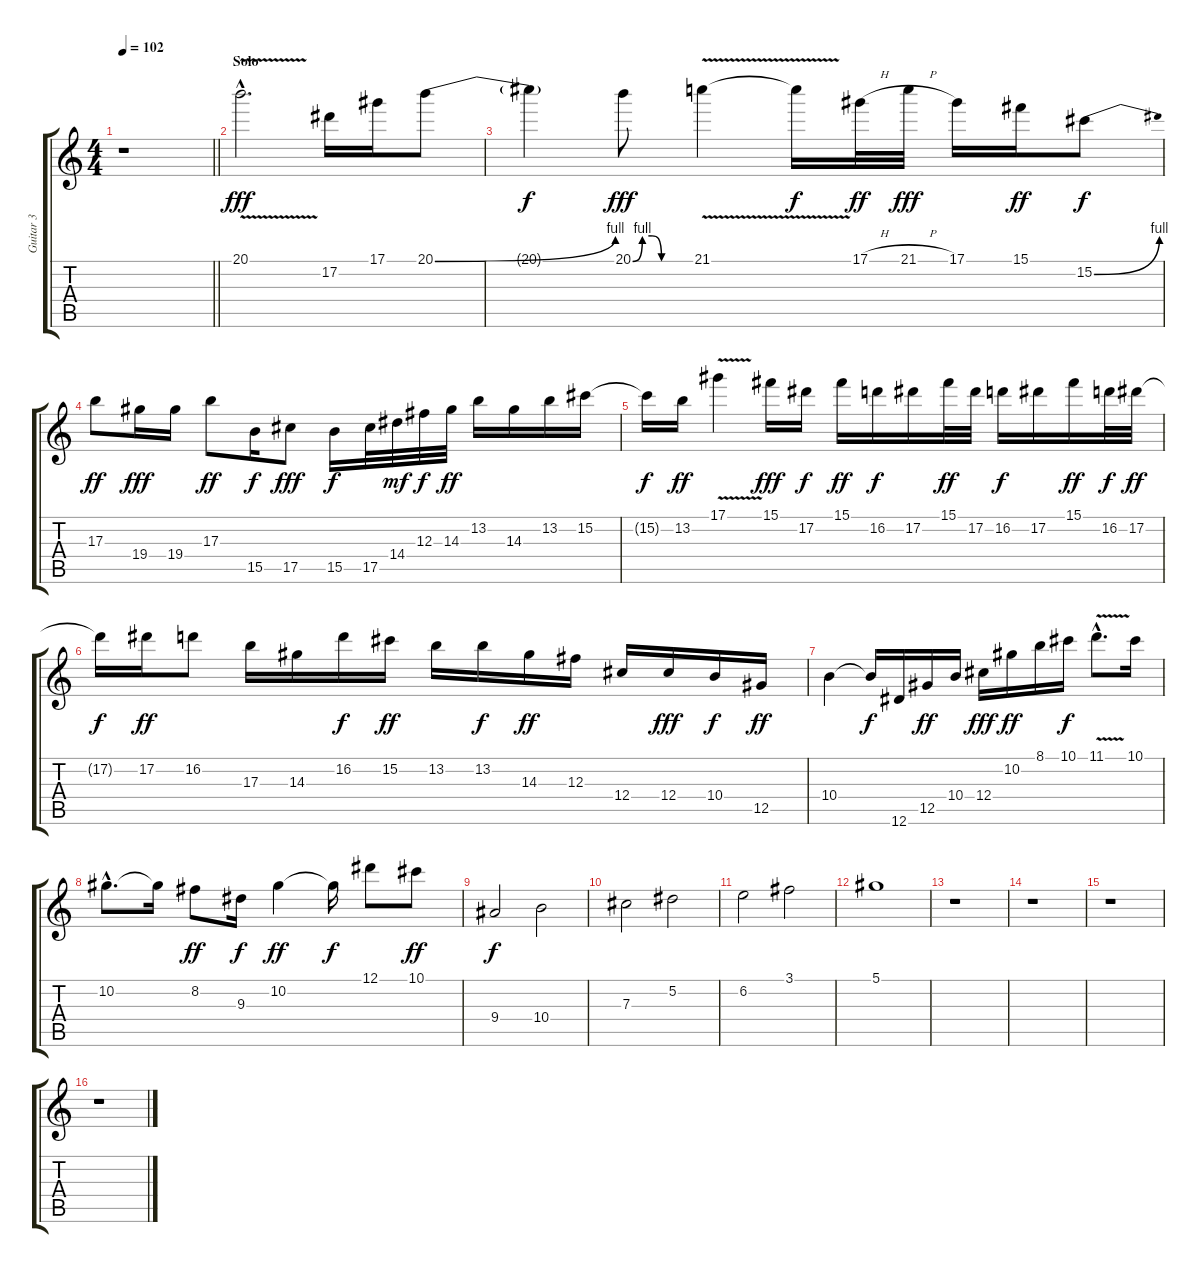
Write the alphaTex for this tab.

\track ("Guitar 3" "Guitar 3") {instrument distortionguitar}
\staff {score tabs}
\tuning (Eb4 Bb3 Gb3 Db3 Ab2 Eb2) {hide}
\ts (4 4)
\tempo 102
\clef g2
\barLineRight lightlight
\ks c
r.1{dy fff} |
\section ("" "Solo")
20.1{v hac}.2{d} 17.2.16 17.1.16 20.1{be (bend 0 0 60 4)}.8 |
20.1{t}.4{dy f} 20.1{be (custom 0 0 10 4 20 4 30 0 60 0)}.8{dy fff} 21.1{v}.4 21.1{t}.16{dy f} 17.1{h}.32{dy ff} 21.1{h}.32{dy fff} 17.1.16 15.1.16{dy ff} 15.2{be (bend 0 0 60 4)}.8{dy f} |
17.3.8{dy ff} 19.4.16{dy fff} 19.4.16 17.3.8{dy ff} 15.5.16{dy f} 17.5.8{dy fff} 15.5.16{dy f} 17.5.32 14.4.32{dy mf} 12.3.32{dy f} 14.3.32{dy ff} 13.2.16 14.3.16 13.2.16 15.2.16 |
15.2{t}.16{dy f} 13.2.16{dy ff} 17.1{v}.4 15.1.16{dy fff} 17.2.16{dy f} 15.1.16{dy ff} 16.2.16{dy f} 17.2.16 15.1.32{dy ff} 17.2.32 16.2.16{dy f} 17.2.16 15.1.16{dy ff} 16.2.32{dy f} 17.2.32{dy ff} |
17.2{t}.16{dy f} 17.2.16{dy ff} 16.2.8 17.3.16 14.3.16 16.2.16{dy f} 15.2.16{dy ff} 13.2.16 13.2.16{dy f} 14.3.16{dy ff} 12.3.16 12.4.16 12.4.16{dy fff} 10.4.16{dy f} 12.5.16{dy ff} |
10.4.4 10.4{t}.16{dy f} 12.6.16 12.5.16{dy ff} 10.4.16 12.4.16{dy fff} 10.2.16{dy ff} 8.1.16 10.1.16{dy f} 11.1{v hac}.8{d} 10.1.16 |
10.2{hac}.8{d} 10.2{t}.16 8.2.8{dy ff} 9.3.16{dy f} 10.2.4{dy ff} 10.2{t}.16{dy f} 12.1.8 10.1.8{dy ff} |
9.4.2{dy f} 10.4.2 |
7.3.2 5.2.2 |
6.2.2 3.1.2 |
5.1.1 |
r.1 |
r.1 |
r.1 |
r.1
